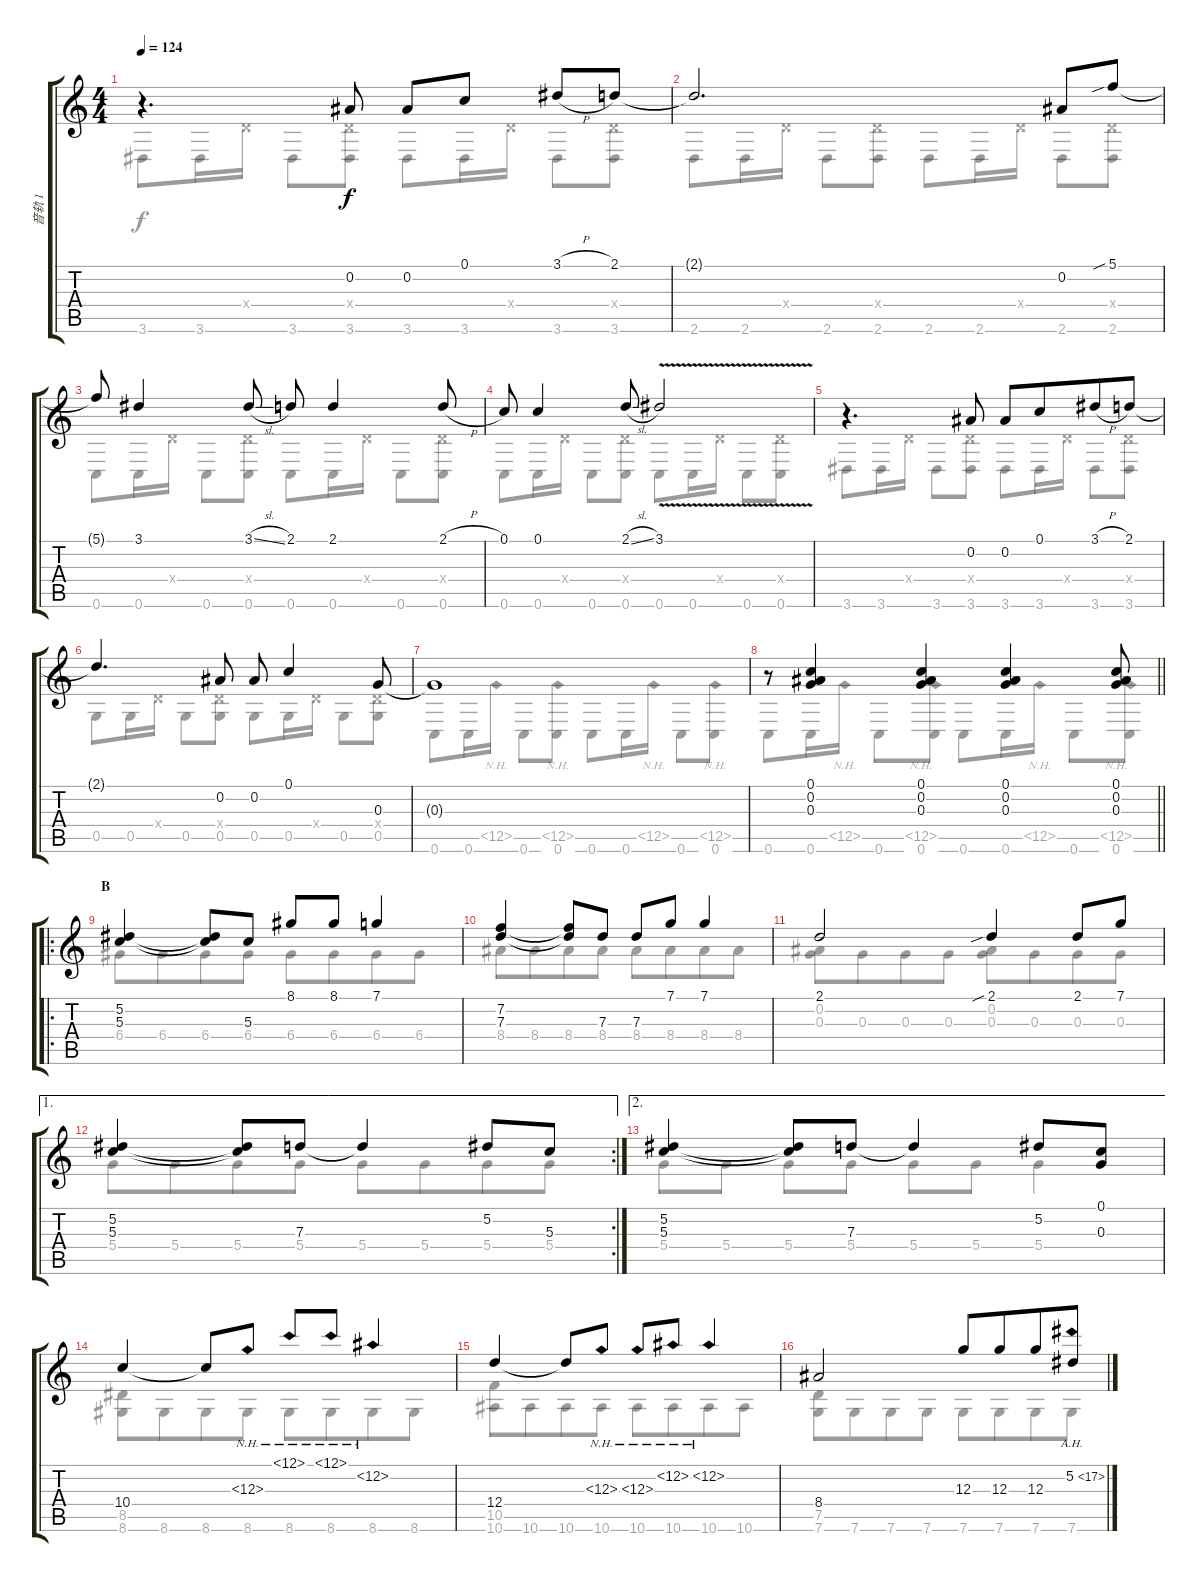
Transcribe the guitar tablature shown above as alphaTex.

\track ("音轨 1" "音轨 1") {instrument acousticguitarsteel}
\staff {score tabs}
\tuning (C4 Bb3 G3 D3 G2 C2) {hide}
\voice
\ts (4 4)
\tempo 124
\clef g2
\ks c
r.4{d dy f} 0.2.8 0.2.8 0.1.8 3.1{h}.8 2.1.8 |
2.1{t}.2{d} 0.2.8 5.1{sib}.8 |
5.1{t}.8 3.1.4 3.1{sl}.8 2.1.8 2.1.4 2.1{h}.8 |
0.1.8 0.1.4 2.1{sl}.8 3.1{v}.2 |
r.4{d} 0.2.8 0.2.8 0.1.8{beam merge} 3.1{h}.8 2.1.8 |
2.1{t}.4{d} 0.2.8 0.2.8 0.1.4 0.3.8 |
0.3{t}.1 |
\barLineRight lightlight
r.8 (0.1 0.2 0.3).4 (0.1 0.2 0.3).4 (0.1 0.2 0.3).4 (0.1 0.2 0.3).8 |
\ro
\section ("" "B")
(5.2 5.3).4 (5.2{t} 5.3{t}).8 5.3.8 8.1.8 8.1.8 7.1.4 |
(7.2 7.3).4 (7.2{t} 7.3{t}).8 7.3.8 7.3.8 7.1.8 7.1.4 |
2.1.2 2.1{sib}.4 2.1.8 7.1.8 |
\ae 1
\rc 2
(5.2 5.3).4 (5.2{t} 5.3{t}).8 7.3.8 7.3{t}.4 5.2.8 5.3.8 |
\ae 2
(5.2 5.3).4 (5.2{t} 5.3{t}).8 7.3.8 7.3{t}.4 5.2.8 (0.1 0.3).8 |
10.4.4 10.4{t}.8 12.3{nh}.8 12.1{nh}.8 12.1{nh}.8 12.2{nh}.4 |
12.4.4 12.4{t}.8 12.3{nh}.8 12.3{nh}.8 12.2{nh}.8 12.2{nh}.4 |
8.4.2 12.3.8 12.3.8{beam merge} 12.3.8 5.2{ah 12}.8
\voice
\clef g2
\ottava regular
\simile none
\ks c
3.6.8{dy f} 3.6.16 0.4{x}.16 3.6.8 (0.4{x} 3.6).8 3.6.8 3.6.16 0.4{x}.16 3.6.8 (0.4{x} 3.6).8 |
2.6.8 2.6.16 0.4{x}.16 2.6.8 (0.4{x} 2.6).8 2.6.8 2.6.16 0.4{x}.16 2.6.8 (0.4{x} 2.6).8 |
0.6.8 0.6.16 0.4{x}.16 0.6.8 (0.4{x} 0.6).8 0.6.8 0.6.16 0.4{x}.16 0.6.8 (0.4{x} 0.6).8 |
0.6.8 0.6.16 0.4{x}.16 0.6.8 (0.4{x} 0.6).8 0.6.8 0.6.16 0.4{x}.16 0.6.8 (0.4{x} 0.6).8 |
3.6.8 3.6.16 0.4{x}.16 3.6.8 (0.4{x} 3.6).8 3.6.8 3.6.16 0.4{x}.16 3.6.8 (0.4{x} 3.6).8 |
0.5.8 0.5.16 0.4{x}.16 0.5.8 (0.4{x} 0.5).8 0.5.8 0.5.16 0.4{x}.16 0.5.8 (0.4{x} 0.5).8 |
0.6.8 0.6.16 12.5{nh}.16 0.6.8 (12.5{nh} 0.6).8 0.6.8 0.6.16 12.5{nh}.16 0.6.8 (12.5{nh} 0.6).8 |
\barLineRight lightlight
0.6.8 0.6.16 12.5{nh}.16 0.6.8 (12.5{nh} 0.6).8 0.6.8 0.6.16 12.5{nh}.16 0.6.8 (12.5{nh} 0.6).8 |
6.4.8 6.4.8{beam merge} 6.4.8 6.4.8 6.4.8 6.4.8{beam merge} 6.4.8 6.4.8 |
8.4.8 8.4.8{beam merge} 8.4.8 8.4.8 8.4.8 8.4.8{beam merge} 8.4.8 8.4.8 |
(0.2 0.3).8 0.3.8{beam merge} 0.3.8 0.3.8 (0.2 0.3).8 0.3.8{beam merge} 0.3.8 0.3.8 |
5.4.8 5.4.8{beam merge} 5.4.8 5.4.8 5.4.8 5.4.8{beam merge} 5.4.8 5.4.8 |
5.4.8 5.4.8 5.4.8 5.4.8 5.4.8 5.4.8 5.4.4 |
(8.5 8.6).8 8.6.8{beam merge} 8.6.8 8.6.8 8.6.8 8.6.8{beam merge} 8.6.8 8.6.8 |
(10.5 10.6).8 10.6.8{beam merge} 10.6.8 10.6.8 10.6.8 10.6.8{beam merge} 10.6.8 10.6.8 |
(7.5 7.6).8 7.6.8{beam merge} 7.6.8 7.6.8 7.6.8 7.6.8{beam merge} 7.6.8 7.6.8
